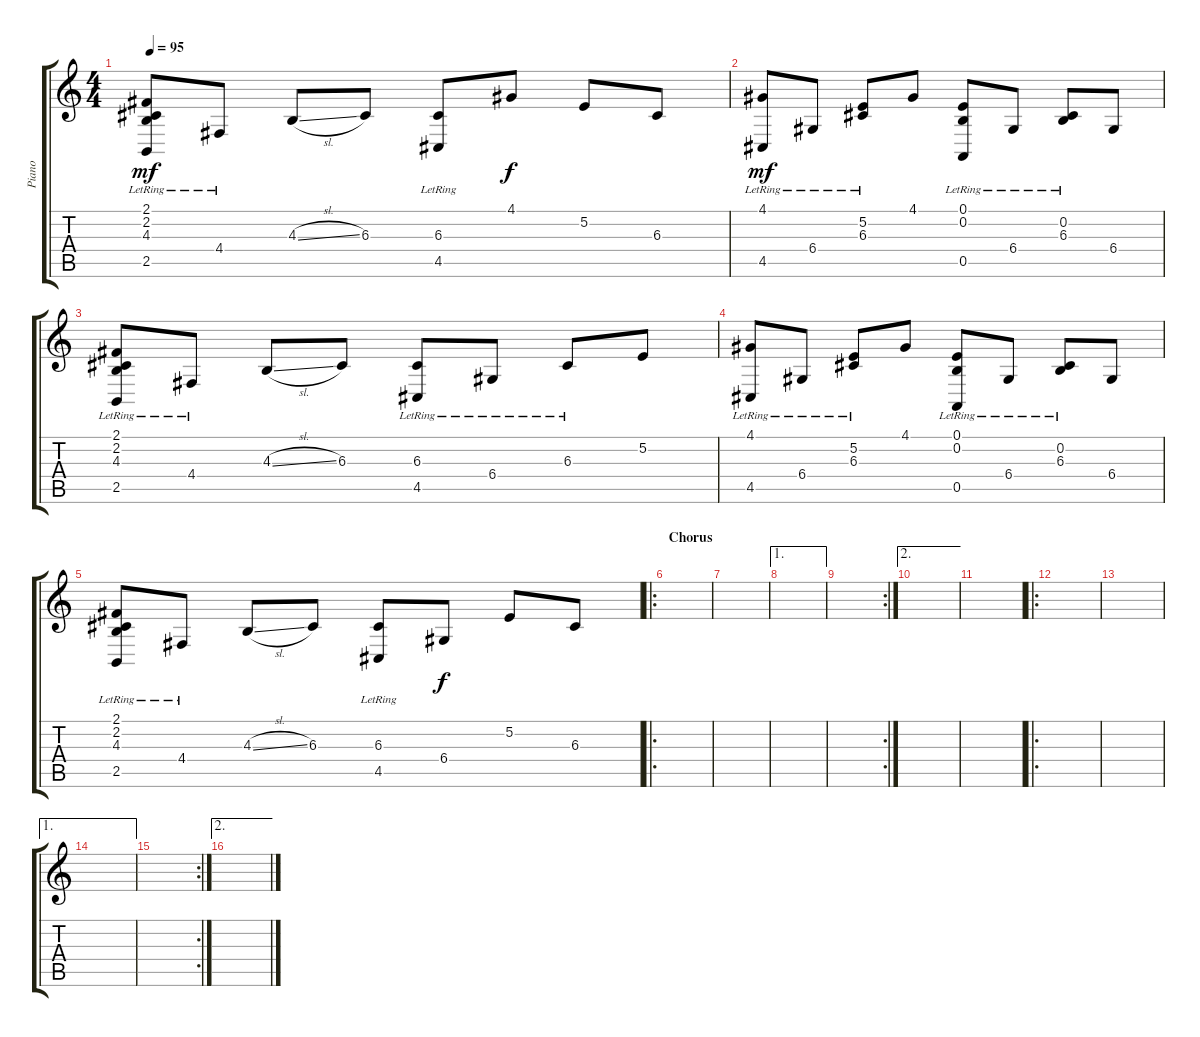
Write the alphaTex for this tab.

\track ("Piano" "Piano") {instrument acousticgrandpiano}
\staff {score tabs}
\tuning (E4 B3 G3 D3 A2 E2) {hide}
\ts (4 4)
\tempo 95
\clef g2
\ks c
(2.1{lr} 2.2{lr} 4.3{lr} 2.5{lr}).8{dy mf} 4.4{lr}.8 4.3{sl}.8 6.3.8 (6.3{lr} 4.5{lr}).8 4.1.8{dy f} 5.2.8 6.3.8 |
(4.1{lr} 4.5{lr}).8{dy mf} 6.4{lr}.8 (5.2{lr} 6.3{lr}).8 4.1.8 (0.1{lr} 0.2{lr} 0.5{lr}).8 6.4{lr}.8 (0.2{lr} 6.3{lr}).8 6.4.8 |
(2.1{lr} 2.2{lr} 4.3{lr} 2.5{lr}).8 4.4{lr}.8 4.3{sl}.8 6.3.8 (6.3{lr} 4.5{lr}).8 6.4{lr}.8 6.3{lr}.8 5.2.8 |
(4.1{lr} 4.5{lr}).8 6.4{lr}.8 (5.2{lr} 6.3{lr}).8 4.1.8 (0.1{lr} 0.2{lr} 0.5{lr}).8 6.4{lr}.8 (0.2{lr} 6.3{lr}).8 6.4.8 |
(2.1{lr} 2.2{lr} 4.3{lr} 2.5{lr}).8 4.4{lr}.8 4.3{sl}.8 6.3.8 (6.3{lr} 4.5{lr}).8 6.4.8{dy f} 5.2.8 6.3.8 |
\ro
\section ("" "Chorus")
|
|
\ae 1
|
\rc 2
|
\ae 2
|
|
\ro
|
|
\ae 1
|
\rc 2
|
\ae 2
